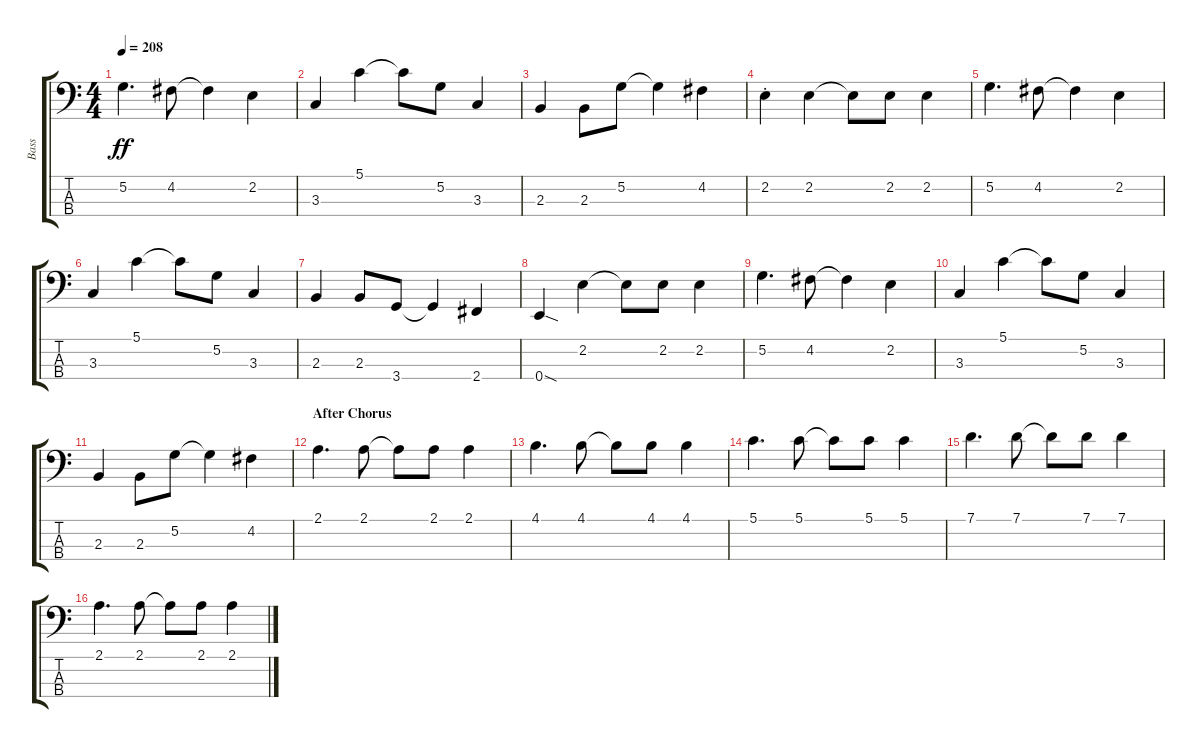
\track ("Bass" "Bass") {instrument acousticbass}
\staff {score tabs}
\tuning (G2 D2 A1 E1) {hide}
\ts (4 4)
\tempo 208
\clef f4
\ks c
5.2.4{d dy ff} 4.2.8 4.2{t}.4 2.2.4 |
3.3.4 5.1.4 5.1{t}.8 5.2.8 3.3.4 |
2.3.4 2.3.8 5.2.8 5.2{t}.4 4.2.4 |
2.2{st}.4 2.2.4 2.2{t}.8 2.2.8 2.2.4 |
5.2.4{d} 4.2.8 4.2{t}.4 2.2.4 |
3.3.4 5.1.4 5.1{t}.8 5.2.8 3.3.4 |
2.3.4 2.3.8 3.4.8 3.4{t}.4 2.4.4 |
0.4{sod}.4 2.2.4 2.2{t}.8 2.2.8 2.2.4 |
5.2.4{d} 4.2.8 4.2{t}.4 2.2.4 |
3.3.4 5.1.4 5.1{t}.8 5.2.8 3.3.4 |
2.3.4 2.3.8 5.2.8 5.2{t}.4 4.2.4 |
\section ("" "After Chorus")
2.1.4{d} 2.1.8 2.1{t}.8 2.1.8 2.1.4 |
4.1.4{d} 4.1.8 4.1{t}.8 4.1.8 4.1.4 |
5.1.4{d} 5.1.8 5.1{t}.8 5.1.8 5.1.4 |
7.1.4{d} 7.1.8 7.1{t}.8 7.1.8 7.1.4 |
2.1.4{d} 2.1.8 2.1{t}.8 2.1.8 2.1.4
